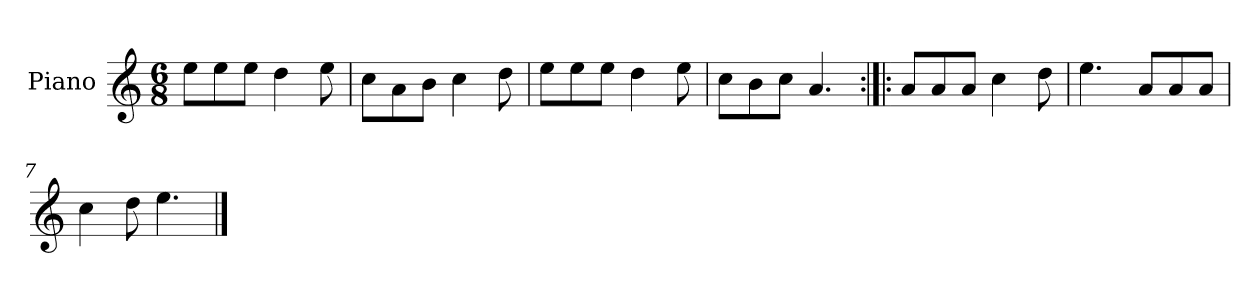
**kern
*part1
*staff1
*I"Piano
*I'Pno.
*clefG2
*k[]
*M6/8
=1
8ee\L
8ee\
8ee\J
4dd\
8ee\
=2
8cc\L
8a\
8b\J
4cc\
8dd\
=3
8ee\L
8ee\
8ee\J
4dd\
8ee\
=4
8cc\L
8b\
8cc\J
4.a/
=5:|!|:
8a/L
8a/
8a/J
4cc\
8dd\
=6
4.ee\
8a/L
8a/
8a/J
=7
4cc\
8dd\
4.ee\
==
*-
